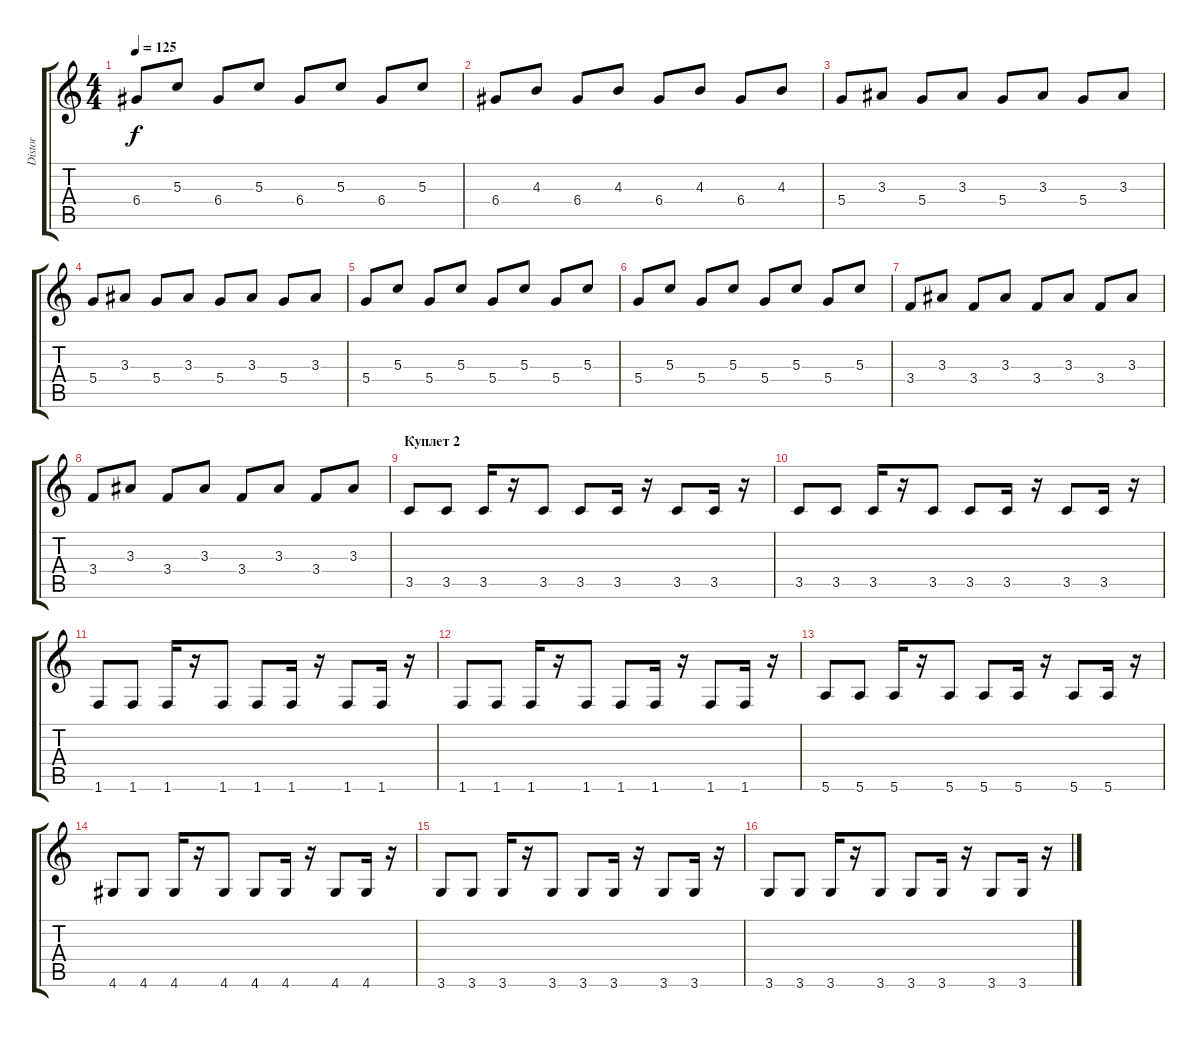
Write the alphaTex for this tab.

\track ("Distor" "Distor") {instrument overdrivenguitar}
\staff {score tabs}
\tuning (E4 B3 G3 D3 A2 E2) {hide}
\ts (4 4)
\tempo 125
\clef g2
\ks c
6.4.8{dy f} 5.3.8 6.4.8 5.3.8 6.4.8 5.3.8 6.4.8 5.3.8 |
6.4.8 4.3.8 6.4.8 4.3.8 6.4.8 4.3.8 6.4.8 4.3.8 |
5.4.8 3.3.8 5.4.8 3.3.8 5.4.8 3.3.8 5.4.8 3.3.8 |
5.4.8 3.3.8 5.4.8 3.3.8 5.4.8 3.3.8 5.4.8 3.3.8 |
5.4.8 5.3.8 5.4.8 5.3.8 5.4.8 5.3.8 5.4.8 5.3.8 |
5.4.8 5.3.8 5.4.8 5.3.8 5.4.8 5.3.8 5.4.8 5.3.8 |
3.4.8 3.3.8 3.4.8 3.3.8 3.4.8 3.3.8 3.4.8 3.3.8 |
3.4.8 3.3.8 3.4.8 3.3.8 3.4.8 3.3.8 3.4.8 3.3.8 |
\section ("" "Куплет 2")
3.5.8{volume 7} 3.5.8 3.5.16 r.16 3.5.8 3.5.8 3.5.16 r.16 3.5.8 3.5.16 r.16 |
3.5.8 3.5.8 3.5.16 r.16 3.5.8 3.5.8 3.5.16 r.16 3.5.8 3.5.16 r.16 |
1.6.8 1.6.8 1.6.16 r.16 1.6.8 1.6.8 1.6.16 r.16 1.6.8 1.6.16 r.16 |
1.6.8 1.6.8 1.6.16 r.16 1.6.8 1.6.8 1.6.16 r.16 1.6.8 1.6.16 r.16 |
5.6.8 5.6.8 5.6.16 r.16 5.6.8 5.6.8 5.6.16 r.16 5.6.8 5.6.16 r.16 |
4.6.8 4.6.8 4.6.16 r.16 4.6.8 4.6.8 4.6.16 r.16 4.6.8 4.6.16 r.16 |
3.6.8 3.6.8 3.6.16 r.16 3.6.8 3.6.8 3.6.16 r.16 3.6.8 3.6.16 r.16 |
3.6.8 3.6.8 3.6.16 r.16 3.6.8 3.6.8 3.6.16 r.16 3.6.8 3.6.16 r.16
